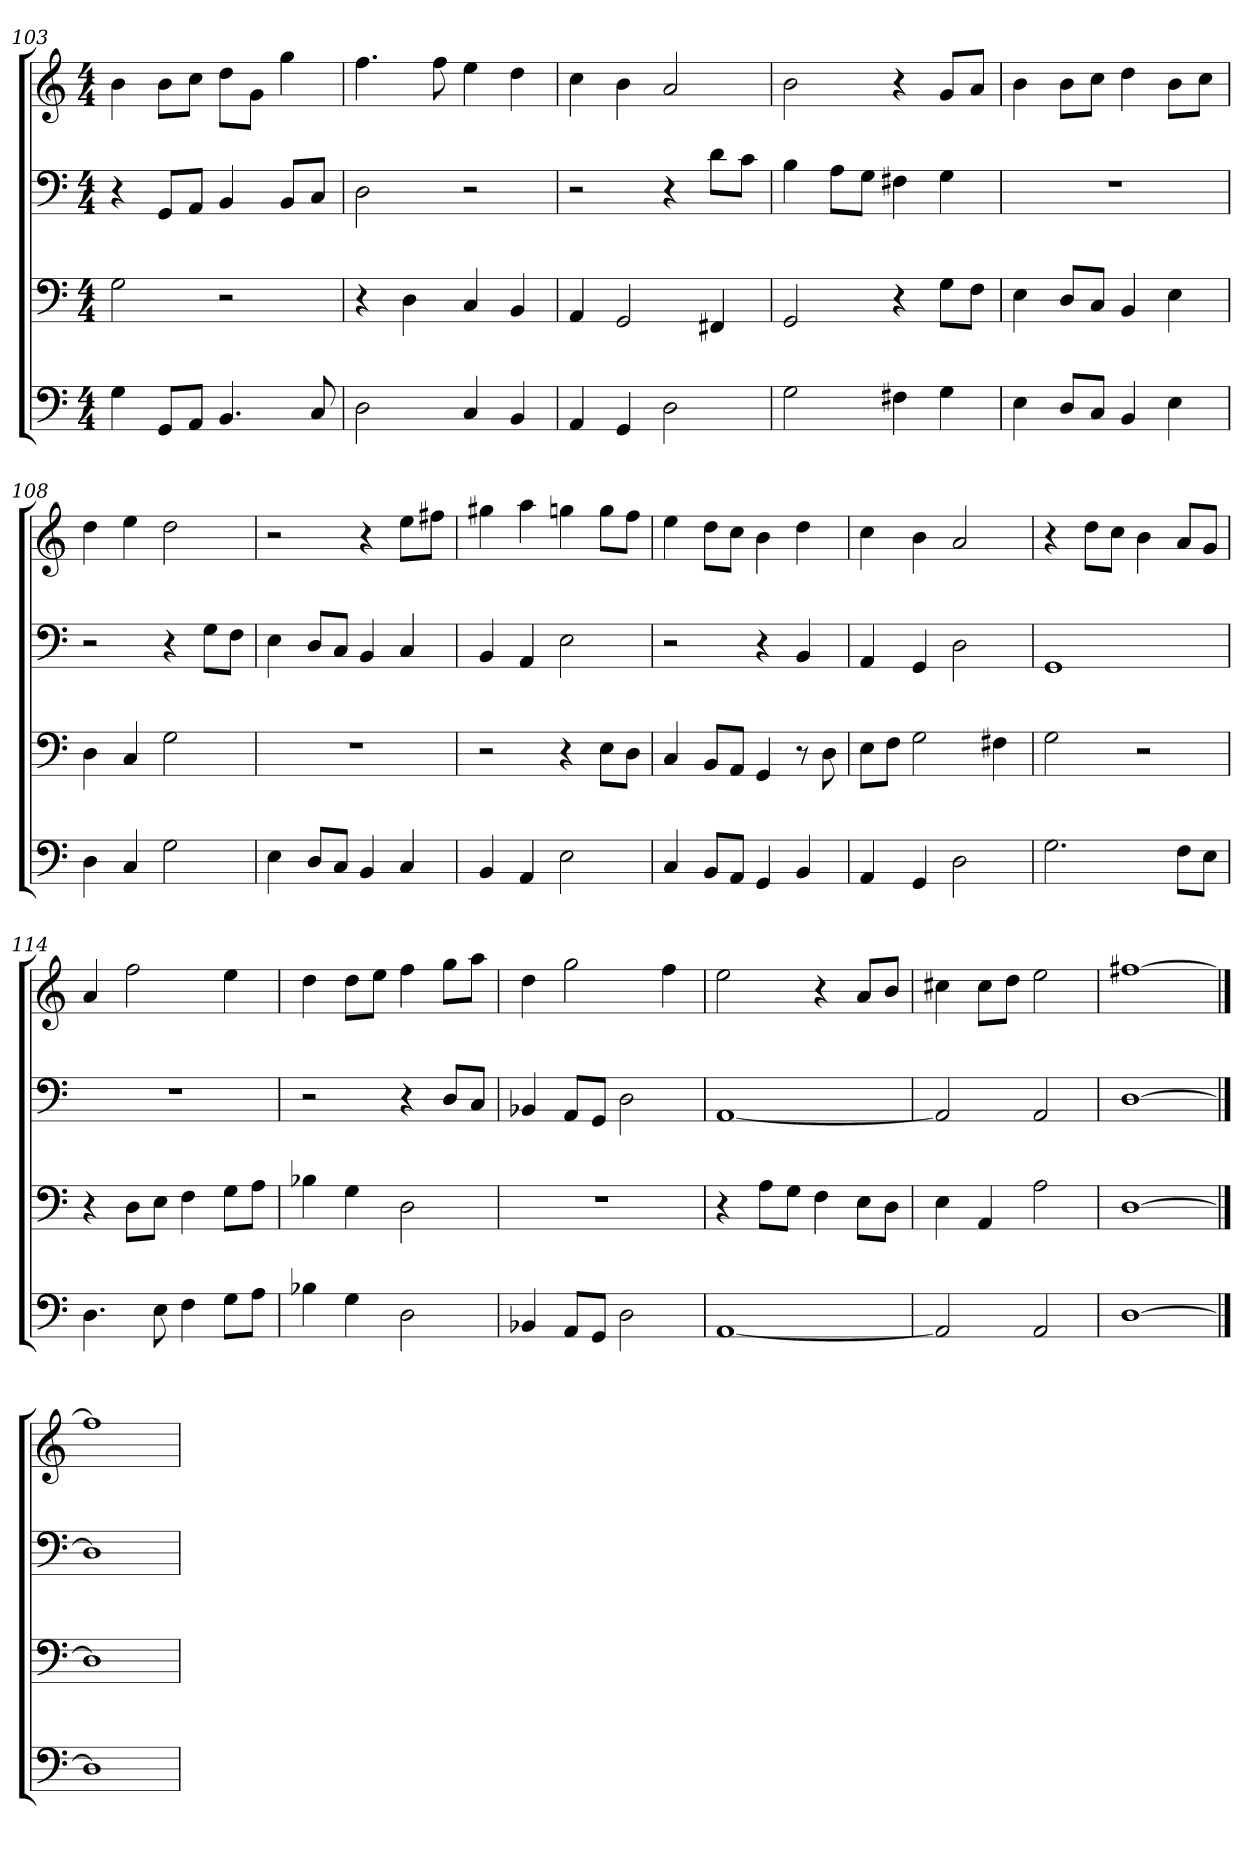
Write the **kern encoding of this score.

**kern	**kern	**kern	**kern
*part4	*part3	*part2	*part1
*staff4	*staff3	*staff2	*staff1
*clefF4	*clefF4	*clefF4	*clefG2
*k[]	*k[]	*k[]	*k[]
*M4/4	*M4/4	*M4/4	*M4/4
=103	=103	=103	=103
4G\	2G\	4r	4b\
8GG/L	.	8GG/L	8b\L
8AA/J	.	8AA/J	8cc\J
4.BB/	2r	4BB/	8dd\L
.	.	.	8g\J
.	.	8BB/L	4gg\
8C/	.	8C/J	.
=104	=104	=104	=104
2D\	4r	2D\	4.ff\
.	4D\	.	.
.	.	.	8ff\
4C/	4C/	2r	4ee\
4BB/	4BB/	.	4dd\
=105	=105	=105	=105
4AA/	4AA/	2r	4cc\
4GG/	2GG/	.	4b\
2D\	.	4r	2a/
.	4FF#X/	8d\L	.
.	.	8c\J	.
=106	=106	=106	=106
2G\	2GG/	4B\	2b\
.	.	8A\L	.
.	.	8G\J	.
4F#X\	4r	4F#X\	4r
4G\	8G\L	4G\	8g/L
.	8F\J	.	8a/J
=107	=107	=107	=107
4E\	4E\	1r	4b\
8D/L	8D/L	.	8b\L
8C/J	8C/J	.	8cc\J
4BB/	4BB/	.	4dd\
4E\	4E\	.	8b\L
.	.	.	8cc\J
=108	=108	=108	=108
4D\	4D\	2r	4dd\
4C/	4C/	.	4ee\
2G\	2G\	4r	2dd\
.	.	8G\L	.
.	.	8F\J	.
=109	=109	=109	=109
4E\	1r	4E\	2r
8D/L	.	8D/L	.
8C/J	.	8C/J	.
4BB/	.	4BB/	4r
4C/	.	4C/	8ee\L
.	.	.	8ff#X\J
=110	=110	=110	=110
4BB/	2r	4BB/	4gg#X\
4AA/	.	4AA/	4aa\
2E\	4r	2E\	4ggn\
.	8E\L	.	8gg\L
.	8D\J	.	8ff\J
=111	=111	=111	=111
4C/	4C/	2r	4ee\
8BB/L	8BB/L	.	8dd\L
8AA/J	8AA/J	.	8cc\J
4GG/	4GG/	4r	4b\
4BB/	8r	4BB/	4dd\
.	8D\	.	.
=112	=112	=112	=112
4AA/	8E\L	4AA/	4cc\
.	8F\J	.	.
4GG/	2G\	4GG/	4b\
2D\	.	2D\	2a/
.	4F#X\	.	.
=113	=113	=113	=113
2.G\	2G\	1GG	4r
.	.	.	8dd\L
.	.	.	8cc\J
.	2r	.	4b\
8F\L	.	.	8a/L
8E\J	.	.	8g/J
=114	=114	=114	=114
4.D\	4r	1r	4a/
.	8D\L	.	2ff\
8E\	8E\J	.	.
4F\	4F\	.	.
8G\L	8G\L	.	4ee\
8A\J	8A\J	.	.
=115	=115	=115	=115
4B-X\	4B-X\	2r	4dd\
4G\	4G\	.	8dd\L
.	.	.	8ee\J
2D\	2D\	4r	4ff\
.	.	8D/L	8gg\L
.	.	8C/J	8aa\J
=116	=116	=116	=116
4BB-X/	1r	4BB-X/	4dd\
8AA/L	.	8AA/L	2gg\
8GG/J	.	8GG/J	.
2D\	.	2D\	.
.	.	.	4ff\
=117	=117	=117	=117
[1AA	4r	[1AA	2ee\
.	8A\L	.	.
.	8G\J	.	.
.	4F\	.	4r
.	8E\L	.	8a/L
.	8D\J	.	8b/J
=118	=118	=118	=118
2AA/]	4E\	2AA/]	4cc#X\
.	4AA/	.	8cc#\L
.	.	.	8dd\J
2AA/	2A\	2AA/	2ee\
=119	=119	=119	=119
[1D	[1D	[1D	[1ff#X
==120	==120	==120	==120
1D]	1D]	1D]	1ff#]
=	=	=	=
*-	*-	*-	*-
